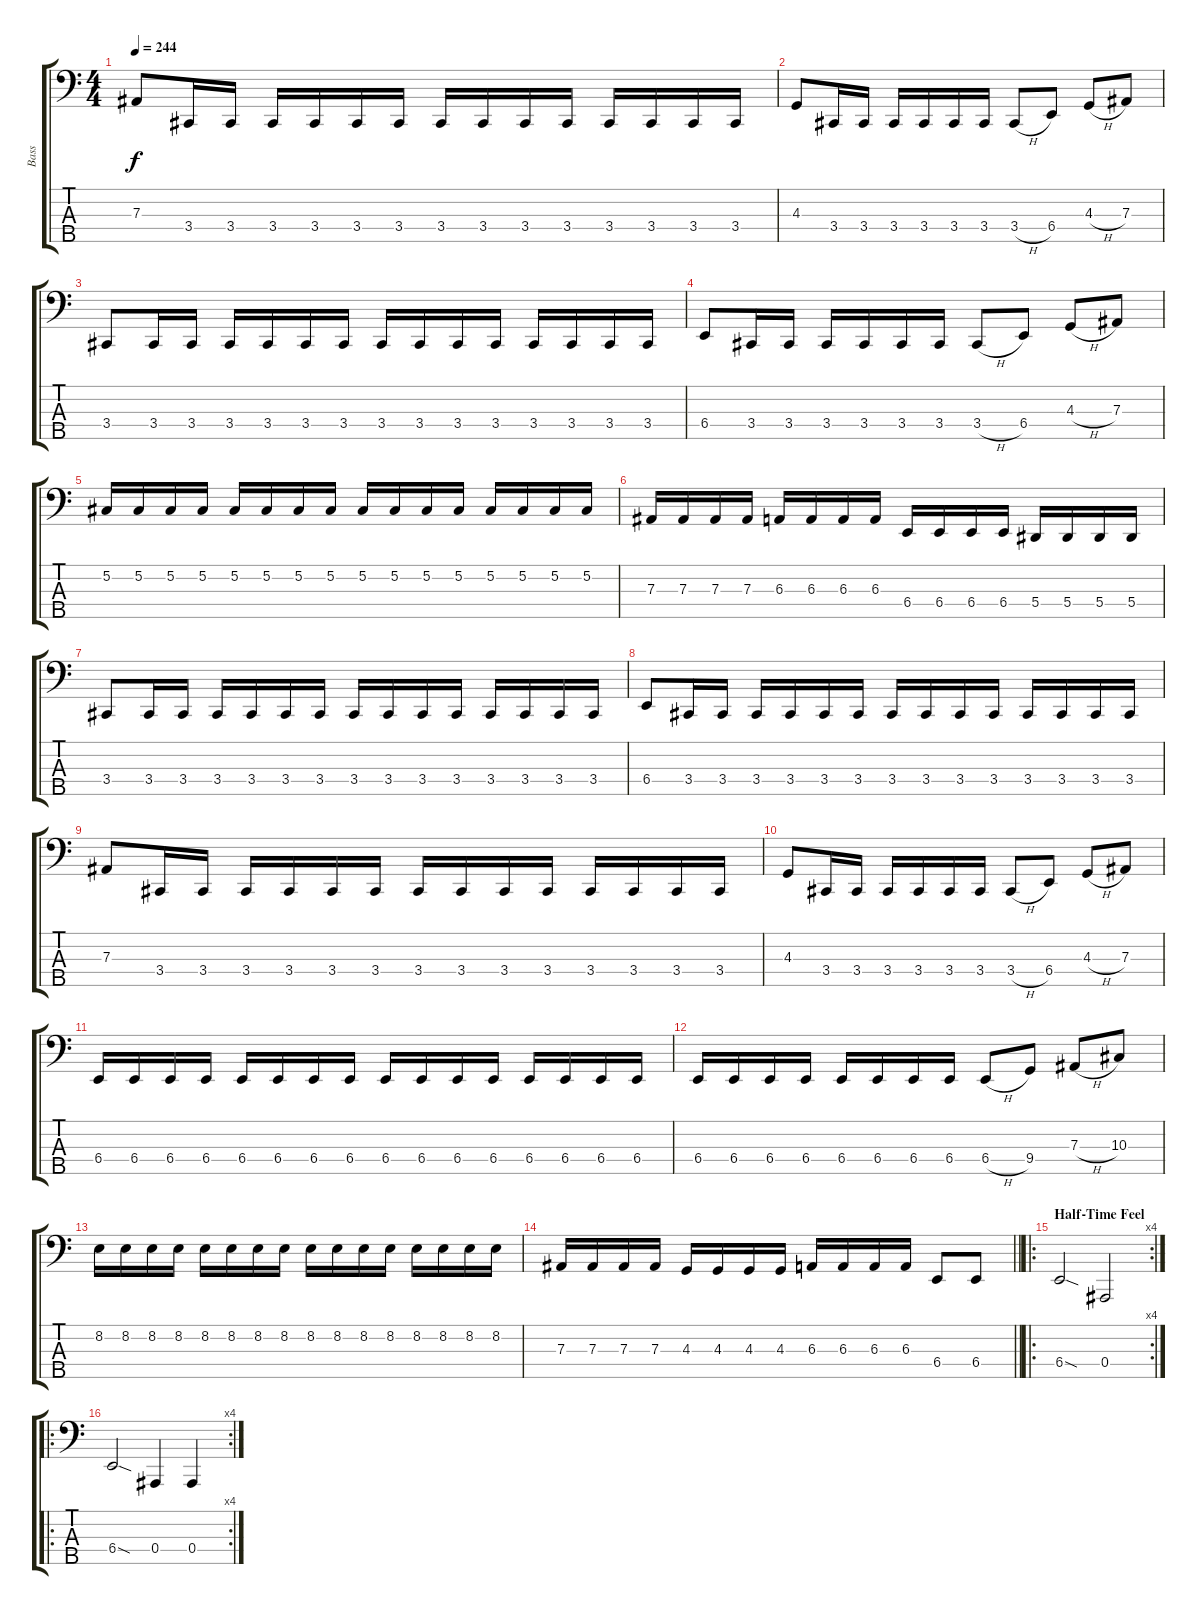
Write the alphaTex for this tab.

\track ("Bass" "Bass") {instrument electricbassfinger}
\staff {score tabs}
\tuning (Db2 Ab1 Eb1 Bb0 F0) {hide}
\ts (4 4)
\tempo 244
\clef f4
\ks c
7.3.8{dy f} 3.4.16 3.4.16 3.4.16 3.4.16 3.4.16 3.4.16 3.4.16 3.4.16 3.4.16 3.4.16 3.4.16 3.4.16 3.4.16 3.4.16 |
4.3.8 3.4.16 3.4.16 3.4.16 3.4.16 3.4.16 3.4.16 3.4{h}.8 6.4.8 4.3{h}.8 7.3.8 |
3.4.8 3.4.16 3.4.16 3.4.16 3.4.16 3.4.16 3.4.16 3.4.16 3.4.16 3.4.16 3.4.16 3.4.16 3.4.16 3.4.16 3.4.16 |
6.4.8 3.4.16 3.4.16 3.4.16 3.4.16 3.4.16 3.4.16 3.4{h}.8 6.4.8 4.3{h}.8 7.3.8 |
5.2.16 5.2.16 5.2.16 5.2.16 5.2.16 5.2.16 5.2.16 5.2.16 5.2.16 5.2.16 5.2.16 5.2.16 5.2.16 5.2.16 5.2.16 5.2.16 |
7.3.16 7.3.16 7.3.16 7.3.16 6.3.16 6.3.16 6.3.16 6.3.16 6.4.16 6.4.16 6.4.16 6.4.16 5.4.16 5.4.16 5.4.16 5.4.16 |
3.4.8 3.4.16 3.4.16 3.4.16 3.4.16 3.4.16 3.4.16 3.4.16 3.4.16 3.4.16 3.4.16 3.4.16 3.4.16 3.4.16 3.4.16 |
6.4.8 3.4.16 3.4.16 3.4.16 3.4.16 3.4.16 3.4.16 3.4.16 3.4.16 3.4.16 3.4.16 3.4.16 3.4.16 3.4.16 3.4.16 |
7.3.8 3.4.16 3.4.16 3.4.16 3.4.16 3.4.16 3.4.16 3.4.16 3.4.16 3.4.16 3.4.16 3.4.16 3.4.16 3.4.16 3.4.16 |
4.3.8 3.4.16 3.4.16 3.4.16 3.4.16 3.4.16 3.4.16 3.4{h}.8 6.4.8 4.3{h}.8 7.3.8 |
6.4.16 6.4.16 6.4.16 6.4.16 6.4.16 6.4.16 6.4.16 6.4.16 6.4.16 6.4.16 6.4.16 6.4.16 6.4.16 6.4.16 6.4.16 6.4.16 |
6.4.16 6.4.16 6.4.16 6.4.16 6.4.16 6.4.16 6.4.16 6.4.16 6.4{h}.8 9.4.8 7.3{h}.8 10.3.8 |
8.2.16 8.2.16 8.2.16 8.2.16 8.2.16 8.2.16 8.2.16 8.2.16 8.2.16 8.2.16 8.2.16 8.2.16 8.2.16 8.2.16 8.2.16 8.2.16 |
\barLineRight lightlight
7.3.16 7.3.16 7.3.16 7.3.16 4.3.16 4.3.16 4.3.16 4.3.16 6.3.16 6.3.16 6.3.16 6.3.16 6.4.8 6.4.8 |
\ro
\rc 4
\section ("" "Half-Time Feel")
6.4{sod}.2 0.4.2 |
\ro
\rc 4
6.4{sod}.2 0.4.4 0.4.4
